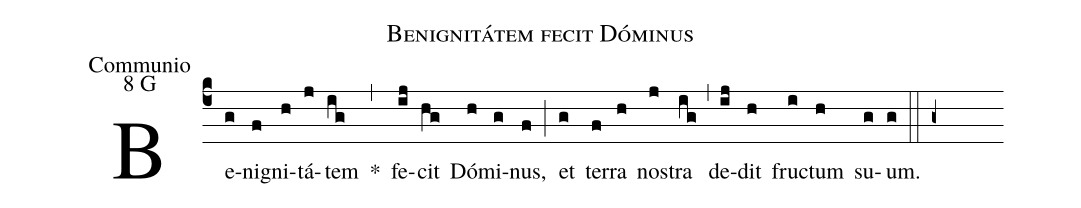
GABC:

name: Benignitátem fecit Dóminus;
office-part: Communio;
mode: 8;
mode-differentia: G;
%%
(c4)

Be(g)ni(f)gni(h)tá(j)tem(ig) *(,) fe(ij)cit(hg) Dó(h)mi(g)nus,(f) (;) et(g) ter(f)ra(h) <nlba>nos(j)tra</nlba>(ig) (,) de(ij)dit(h) fruc(i)tum(h) su(g)um.(g)

(::)

(g+)
